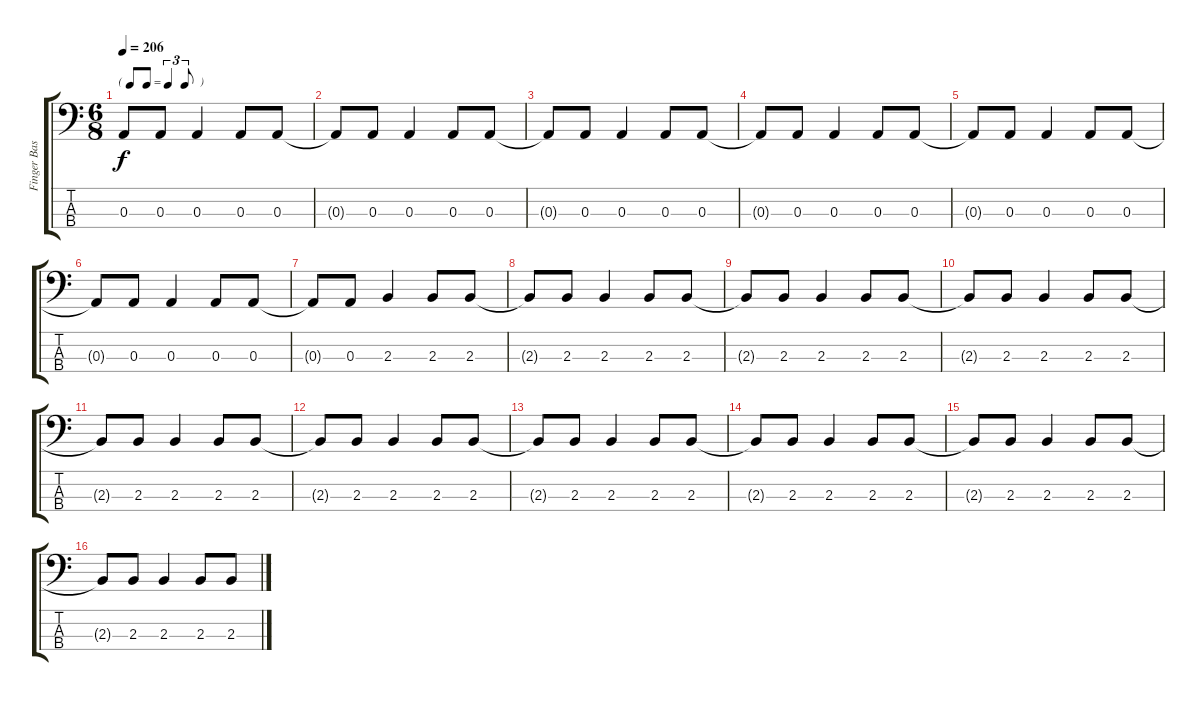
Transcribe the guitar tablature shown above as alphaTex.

\track ("Finger Bass" "Finger Bas") {instrument electricbassfinger}
\staff {score tabs}
\tuning (G2 D2 A1 E1) {hide}
\ts (6 8)
\tf triplet8th
\tempo 206
\clef f4
\ks c
0.3{t}.8{dy f} 0.3.8 0.3.4 0.3.8 0.3.8 |
0.3{t}.8 0.3.8 0.3.4 0.3.8 0.3.8 |
0.3{t}.8 0.3.8 0.3.4 0.3.8 0.3.8 |
0.3{t}.8 0.3.8 0.3.4 0.3.8 0.3.8 |
0.3{t}.8 0.3.8 0.3.4 0.3.8 0.3.8 |
0.3{t}.8 0.3.8 0.3.4 0.3.8 0.3.8 |
0.3{t}.8 0.3.8 2.3.4 2.3.8 2.3.8 |
2.3{t}.8 2.3.8 2.3.4 2.3.8 2.3.8 |
2.3{t}.8 2.3.8 2.3.4 2.3.8 2.3.8 |
2.3{t}.8 2.3.8 2.3.4 2.3.8 2.3.8 |
2.3{t}.8 2.3.8 2.3.4 2.3.8 2.3.8 |
2.3{t}.8 2.3.8 2.3.4 2.3.8 2.3.8 |
2.3{t}.8 2.3.8 2.3.4 2.3.8 2.3.8 |
2.3{t}.8 2.3.8 2.3.4 2.3.8 2.3.8 |
2.3{t}.8 2.3.8 2.3.4 2.3.8 2.3.8 |
2.3{t}.8 2.3.8 2.3.4 2.3.8 2.3.8
